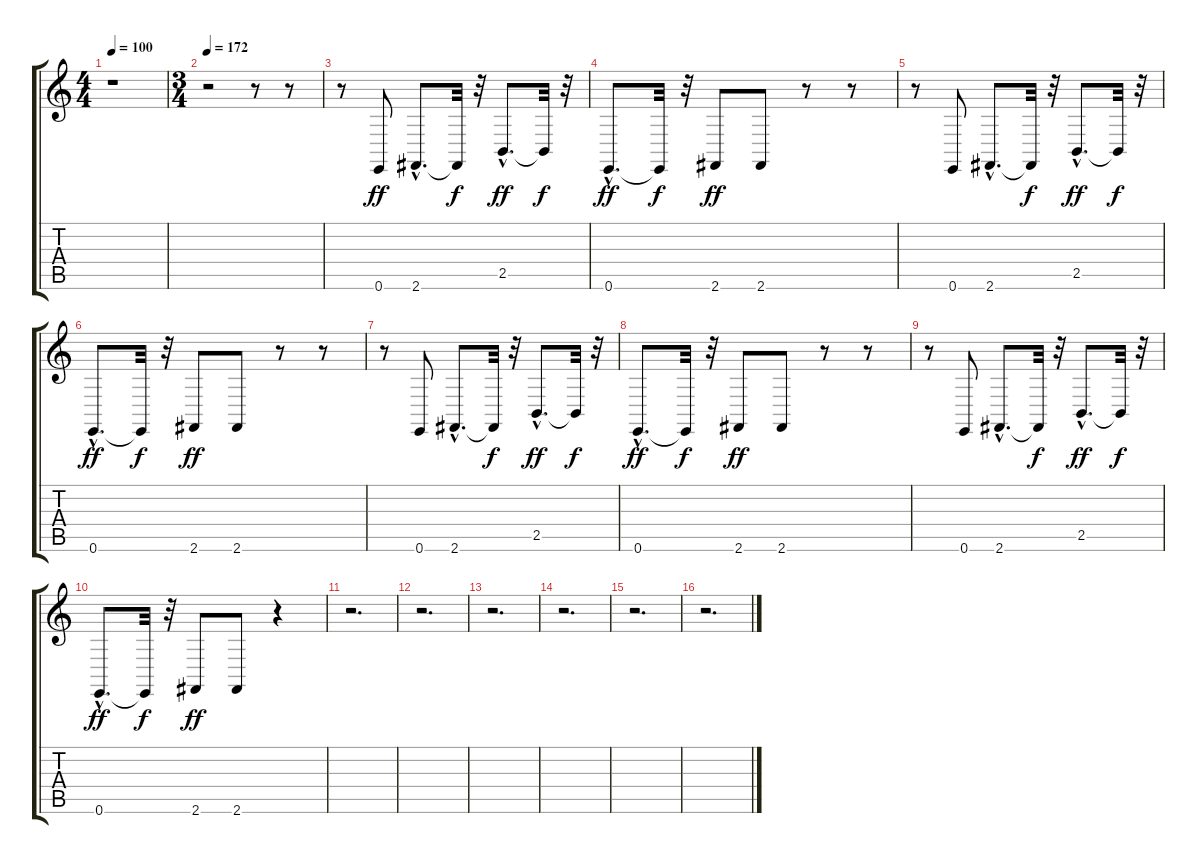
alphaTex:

\track "" {instrument pizzicatostrings}
\staff {score tabs}
\tuning (E4 B3 G3 D3 A2 E2) {hide}
\ts (4 4)
\tempo 100
\clef g2
\ks c
r.1{dy ff instrument pizzicatostrings} |
\ts (3 4)
\tempo 172
r.2 r.8 r.8 |
r.8 0.6.8 2.6{hac}.8{d} 2.6{t}.32{dy f} r.32 2.5{hac}.8{d dy ff} 2.5{t}.32{dy f} r.32 |
0.6{hac}.8{d dy ff} 0.6{t}.32{dy f} r.32 2.6.8{dy ff} 2.6.8 r.8 r.8 |
r.8 0.6.8 2.6{hac}.8{d} 2.6{t}.32{dy f} r.32 2.5{hac}.8{d dy ff} 2.5{t}.32{dy f} r.32 |
0.6{hac}.8{d dy ff} 0.6{t}.32{dy f} r.32 2.6.8{dy ff} 2.6.8 r.8 r.8 |
r.8 0.6.8 2.6{hac}.8{d} 2.6{t}.32{dy f} r.32 2.5{hac}.8{d dy ff} 2.5{t}.32{dy f} r.32 |
0.6{hac}.8{d dy ff} 0.6{t}.32{dy f} r.32 2.6.8{dy ff} 2.6.8 r.8 r.8 |
r.8 0.6.8 2.6{hac}.8{d} 2.6{t}.32{dy f} r.32 2.5{hac}.8{d dy ff} 2.5{t}.32{dy f} r.32 |
0.6{hac}.8{d dy ff} 0.6{t}.32{dy f} r.32 2.6.8{dy ff} 2.6.8 r.4 |
r.2{d} |
r.2{d} |
r.2{d} |
r.2{d} |
r.2{d} |
r.2{d}
